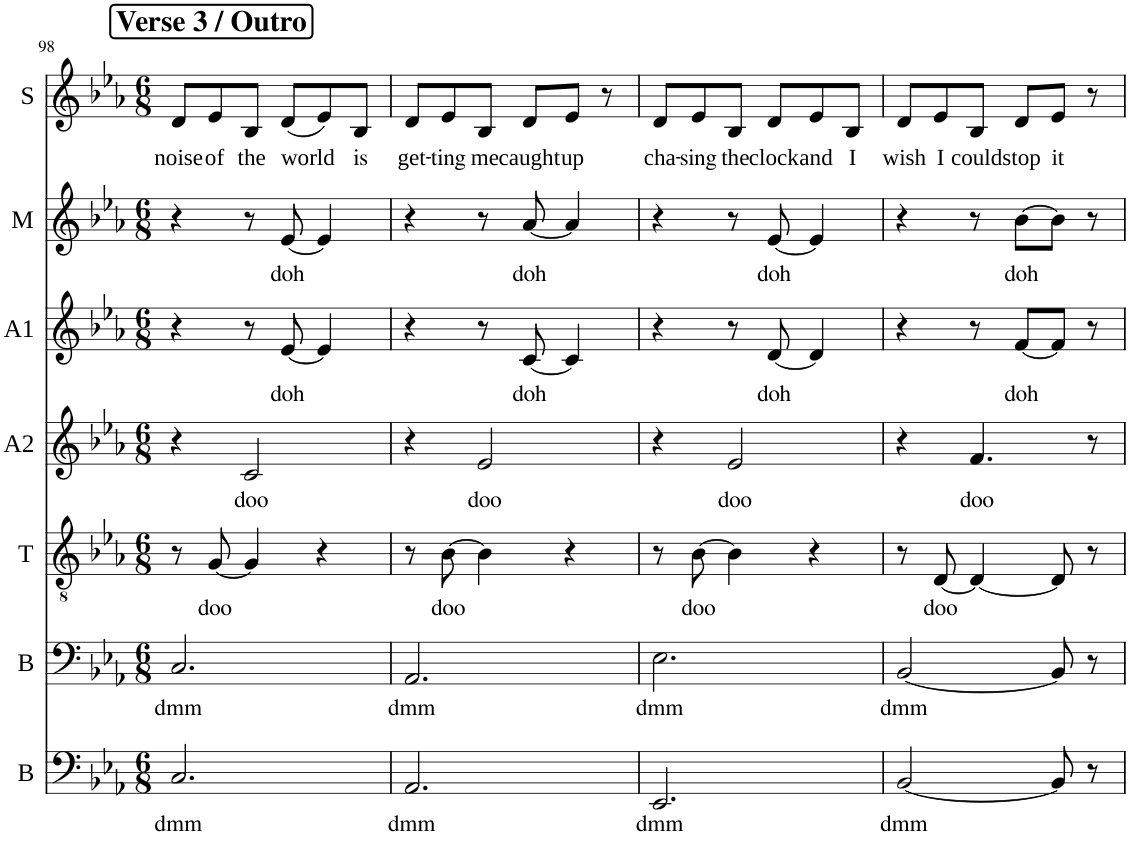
**kern	**text	**kern	**text	**kern	**text	**kern	**text	**kern	**text	**kern	**text	**kern	**text
*part7	*part7	*part6	*part6	*part5	*part5	*part4	*part4	*part3	*part3	*part2	*part2	*part1	*part1
*staff7	*staff7	*staff6	*staff6	*staff5	*staff5	*staff4	*staff4	*staff3	*staff3	*staff2	*staff2	*staff1	*staff1
*I"Bass	*	*I"Baritone	*	*I"Tenor	*	*I"Alto 2	*	*I"Alto 1	*	*I"Mezzo	*	*I"Soprano	*
*I'B	*	*I'B	*	*I'T	*	*I'A2	*	*I'A1	*	*I'M	*	*I'S	*
!!LO:PB:g=z
*clefF4	*	*clefF4	*	*clefGv2	*	*clefG2	*	*clefG2	*	*clefG2	*	*clefG2	*
*k[b-e-a-]	*	*k[b-e-a-]	*	*k[b-e-a-]	*	*k[b-e-a-]	*	*k[b-e-a-]	*	*k[b-e-a-]	*	*k[b-e-a-]	*
*M6/8	*	*M6/8	*	*M6/8	*	*M6/8	*	*M6/8	*	*M6/8	*	*M6/8	*
!!LO:REH:place=s1:a:B:cj:fs=14:t=Verse 3 / Outro
=98	=98	=98	=98	=98	=98	=98	=98	=98	=98	=98	=98	=98	=98
!	!LO:LY:b	!	!LO:LY:b	!	!	!	!	!	!	!	!	!	!LO:LY:b
2.C/	dmm	2.C/	dmm	8r	.	4r	.	4r	.	4r	.	8d/L	noise
!	!	!	!	!	!LO:LY:b	!	!	!	!	!	!	!	!LO:LY:b
.	.	.	.	[8G/	doo	.	.	.	.	.	.	8e-/	of
!	!	!	!	!	!	!	!LO:LY:b	!	!	!	!	!	!LO:LY:b
.	.	.	.	4G/]	.	2c/	doo	8r	.	8r	.	8B-/J	the
!	!	!	!	!	!	!	!	!	!LO:LY:b	!	!LO:LY:b	!	!LO:LY:b
.	.	.	.	.	.	.	.	[8e-/	doh	[8e-/	doh	(8d/L	-world
.	.	.	.	4r	.	.	.	4e-/]	.	4e-/]	.	8e-/)	.
!	!	!	!	!	!	!	!	!	!	!	!	!	!LO:LY:b
.	.	.	.	.	.	.	.	.	.	.	.	8B-/J	is
=99	=99	=99	=99	=99	=99	=99	=99	=99	=99	=99	=99	=99	=99
!	!LO:LY:b	!	!LO:LY:b	!	!	!	!	!	!	!	!	!	!LO:LY:b
2.AA-/	dmm	2.AA-/	dmm	8r	.	4r	.	4r	.	4r	.	8d/L	get-
!	!	!	!	!	!LO:LY:b	!	!	!	!	!	!	!	!LO:LY:b
.	.	.	.	[8B-\	doo	.	.	.	.	.	.	8e-/	-ting
!	!	!	!	!	!	!	!LO:LY:b	!	!	!	!	!	!LO:LY:b
.	.	.	.	4B-\]	.	2e-/	doo	8r	.	8r	.	8B-/J	me
!	!	!	!	!	!	!	!	!	!LO:LY:b	!	!LO:LY:b	!	!LO:LY:b
.	.	.	.	.	.	.	.	[8c/	doh	[8a-/	doh	8d/L	caught
!	!	!	!	!	!	!	!	!	!	!	!	!	!LO:LY:b
.	.	.	.	4r	.	.	.	4c/]	.	4a-/]	.	8e-/J	up
.	.	.	.	.	.	.	.	.	.	.	.	8r	.
=100	=100	=100	=100	=100	=100	=100	=100	=100	=100	=100	=100	=100	=100
!	!LO:LY:b	!	!LO:LY:b	!	!	!	!	!	!	!	!	!	!LO:LY:b
2.EE-/	dmm	2.E-\	dmm	8r	.	4r	.	4r	.	4r	.	8d/L	cha-
!	!	!	!	!	!LO:LY:b	!	!	!	!	!	!	!	!LO:LY:b
.	.	.	.	[8B-\	doo	.	.	.	.	.	.	8e-/	-sing
!	!	!	!	!	!	!	!LO:LY:b	!	!	!	!	!	!LO:LY:b
.	.	.	.	4B-\]	.	2e-/	doo	8r	.	8r	.	8B-/J	the
!	!	!	!	!	!	!	!	!	!LO:LY:b	!	!LO:LY:b	!	!LO:LY:b
.	.	.	.	.	.	.	.	[8d/	doh	[8e-/	doh	8d/L	clock
!	!	!	!	!	!	!	!	!	!	!	!	!	!LO:LY:b
.	.	.	.	4r	.	.	.	4d/]	.	4e-/]	.	8e-/	and
!	!	!	!	!	!	!	!	!	!	!	!	!	!LO:LY:b
.	.	.	.	.	.	.	.	.	.	.	.	8B-/J	I
=101	=101	=101	=101	=101	=101	=101	=101	=101	=101	=101	=101	=101	=101
!	!LO:LY:b	!	!LO:LY:b	!	!	!	!	!	!	!	!	!	!LO:LY:b
[2BB-/	dmm	[2BB-/	dmm	8r	.	4r	.	4r	.	4r	.	8d/L	wish
!	!	!	!	!	!LO:LY:b	!	!	!	!	!	!	!	!LO:LY:b
.	.	.	.	[8D/	doo	.	.	.	.	.	.	8e-/	I
!	!	!	!	!	!	!	!LO:LY:b	!	!	!	!	!	!LO:LY:b
.	.	.	.	4D/_	.	4.f/	doo	8r	.	8r	.	8B-/J	could
!	!	!	!	!	!	!	!	!	!LO:LY:b	!	!LO:LY:b	!	!LO:LY:b
.	.	.	.	.	.	.	.	[8f/L	doh	[8b-\L	doh	8d/L	stop
!	!	!	!	!	!	!	!	!	!	!	!	!	!LO:LY:b
8BB-/]	.	8BB-/]	.	8D/]	.	.	.	8f/J]	.	8b-\J]	.	8e-/J	it
8r	.	8r	.	8r	.	8r	.	8r	.	8r	.	8r	.
=	=	=	=	=	=	=	=	=	=	=	=	=	=
*-	*-	*-	*-	*-	*-	*-	*-	*-	*-	*-	*-	*-	*-
